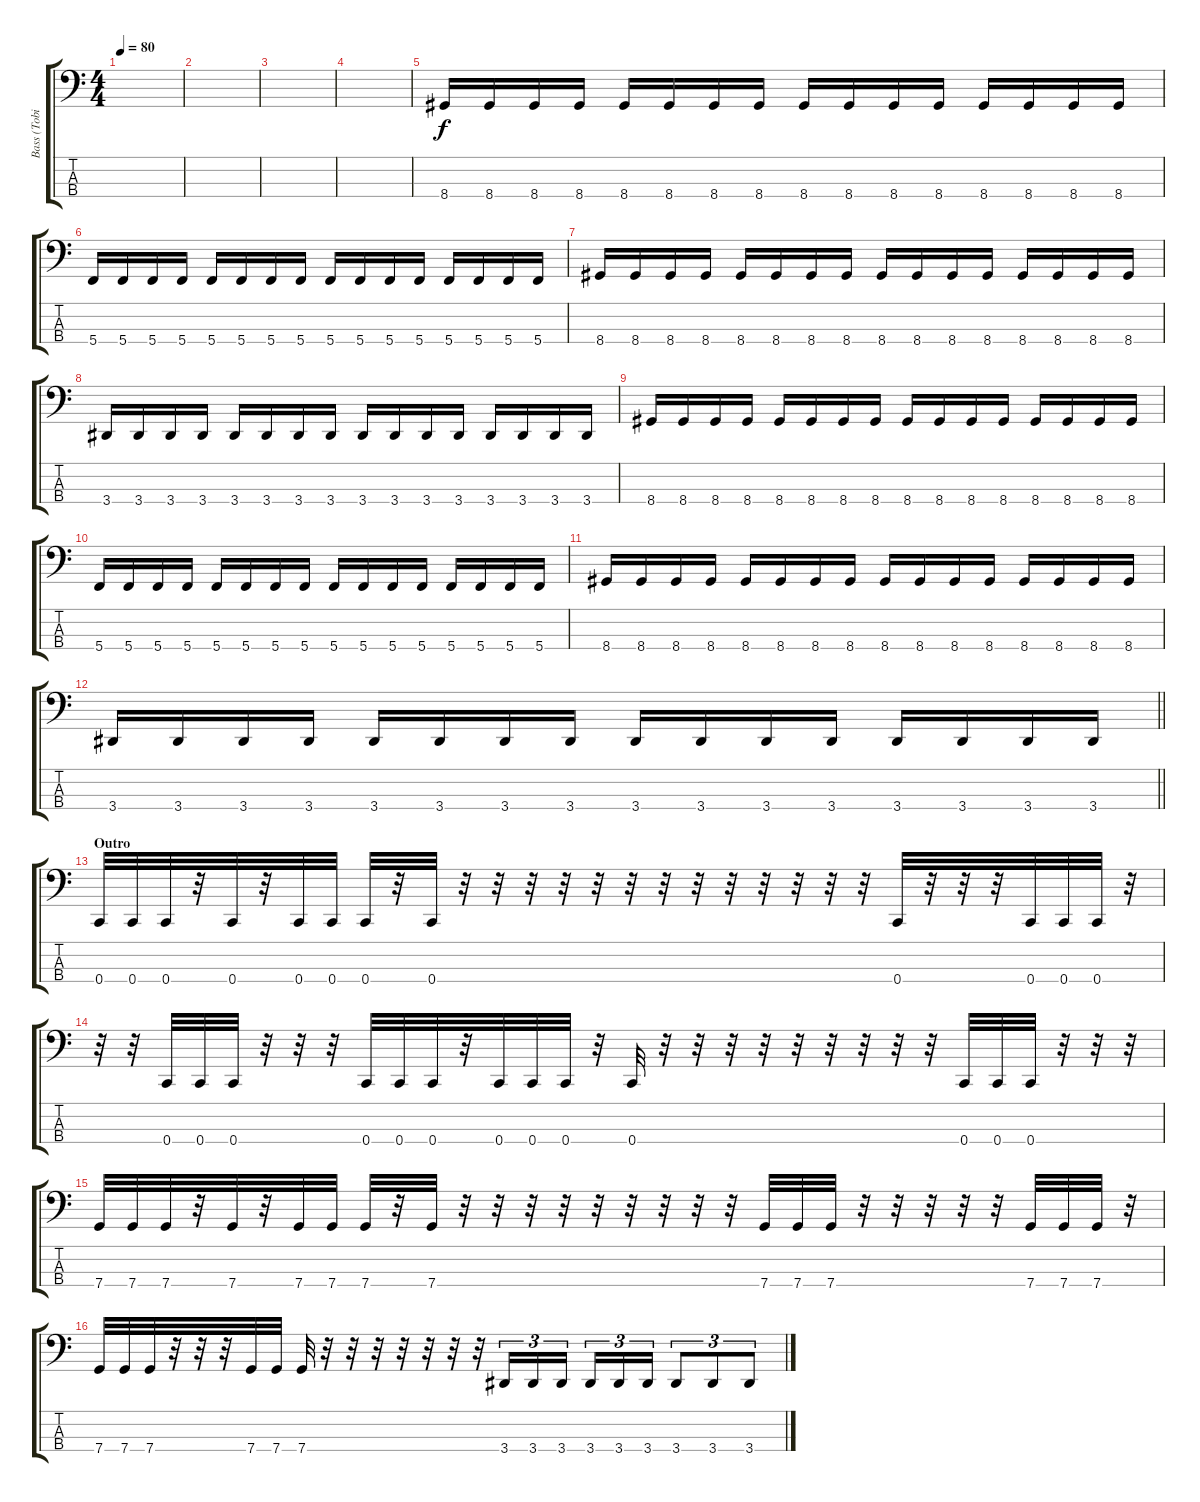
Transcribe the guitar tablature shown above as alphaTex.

\track ("Bass (Tobi)" "Bass (Tobi") {instrument electricbassfinger}
\staff {score tabs}
\tuning (F2 C2 G1 C1) {hide}
\ts (4 4)
\tempo 80
\clef f4
\ks c
|
|
|
|
8.4.16 8.4.16 8.4.16 8.4.16 8.4.16 8.4.16 8.4.16 8.4.16 8.4.16 8.4.16 8.4.16 8.4.16 8.4.16 8.4.16 8.4.16 8.4.16 |
5.4.16 5.4.16 5.4.16 5.4.16 5.4.16 5.4.16 5.4.16 5.4.16 5.4.16 5.4.16 5.4.16 5.4.16 5.4.16 5.4.16 5.4.16 5.4.16 |
8.4.16 8.4.16 8.4.16 8.4.16 8.4.16 8.4.16 8.4.16 8.4.16 8.4.16 8.4.16 8.4.16 8.4.16 8.4.16 8.4.16 8.4.16 8.4.16 |
3.4.16 3.4.16 3.4.16 3.4.16 3.4.16 3.4.16 3.4.16 3.4.16 3.4.16 3.4.16 3.4.16 3.4.16 3.4.16 3.4.16 3.4.16 3.4.16 |
8.4.16 8.4.16 8.4.16 8.4.16 8.4.16 8.4.16 8.4.16 8.4.16 8.4.16 8.4.16 8.4.16 8.4.16 8.4.16 8.4.16 8.4.16 8.4.16 |
5.4.16 5.4.16 5.4.16 5.4.16 5.4.16 5.4.16 5.4.16 5.4.16 5.4.16 5.4.16 5.4.16 5.4.16 5.4.16 5.4.16 5.4.16 5.4.16 |
8.4.16 8.4.16 8.4.16 8.4.16 8.4.16 8.4.16 8.4.16 8.4.16 8.4.16 8.4.16 8.4.16 8.4.16 8.4.16 8.4.16 8.4.16 8.4.16 |
\barLineRight lightlight
3.4.16 3.4.16 3.4.16 3.4.16 3.4.16 3.4.16 3.4.16 3.4.16 3.4.16 3.4.16 3.4.16 3.4.16 3.4.16 3.4.16 3.4.16 3.4.16 |
\section ("" "Outro")
0.4.32 0.4.32 0.4.32 r.32 0.4.32 r.32 0.4.32 0.4.32 0.4.32 r.32 0.4.32 r.32 r.32 r.32 r.32 r.32 r.32 r.32 r.32 r.32 r.32 r.32 r.32 r.32 0.4.32 r.32 r.32 r.32 0.4.32 0.4.32 0.4.32 r.32 |
r.32 r.32 0.4.32 0.4.32 0.4.32 r.32 r.32 r.32 0.4.32 0.4.32 0.4.32 r.32 0.4.32 0.4.32 0.4.32 r.32 0.4.32 r.32 r.32 r.32 r.32 r.32 r.32 r.32 r.32 r.32 0.4.32 0.4.32 0.4.32 r.32 r.32 r.32 |
7.4.32 7.4.32 7.4.32 r.32 7.4.32 r.32 7.4.32 7.4.32 7.4.32 r.32 7.4.32 r.32 r.32 r.32 r.32 r.32 r.32 r.32 r.32 r.32 7.4.32 7.4.32 7.4.32 r.32 r.32 r.32 r.32 r.32 7.4.32 7.4.32 7.4.32 r.32 |
7.4.32 7.4.32 7.4.32 r.32 r.32 r.32 7.4.32 7.4.32 7.4.32 r.32 r.32 r.32 r.32 r.32 r.32 r.32 3.4.16{tu (3 2)} 3.4.16{tu (3 2)} 3.4.16{tu (3 2) beam splitsecondary} 3.4.16{tu (3 2)} 3.4.16{tu (3 2)} 3.4.16{tu (3 2)} 3.4.8{tu (3 2)} 3.4.8{tu (3 2)} 3.4.8{tu (3 2)}
